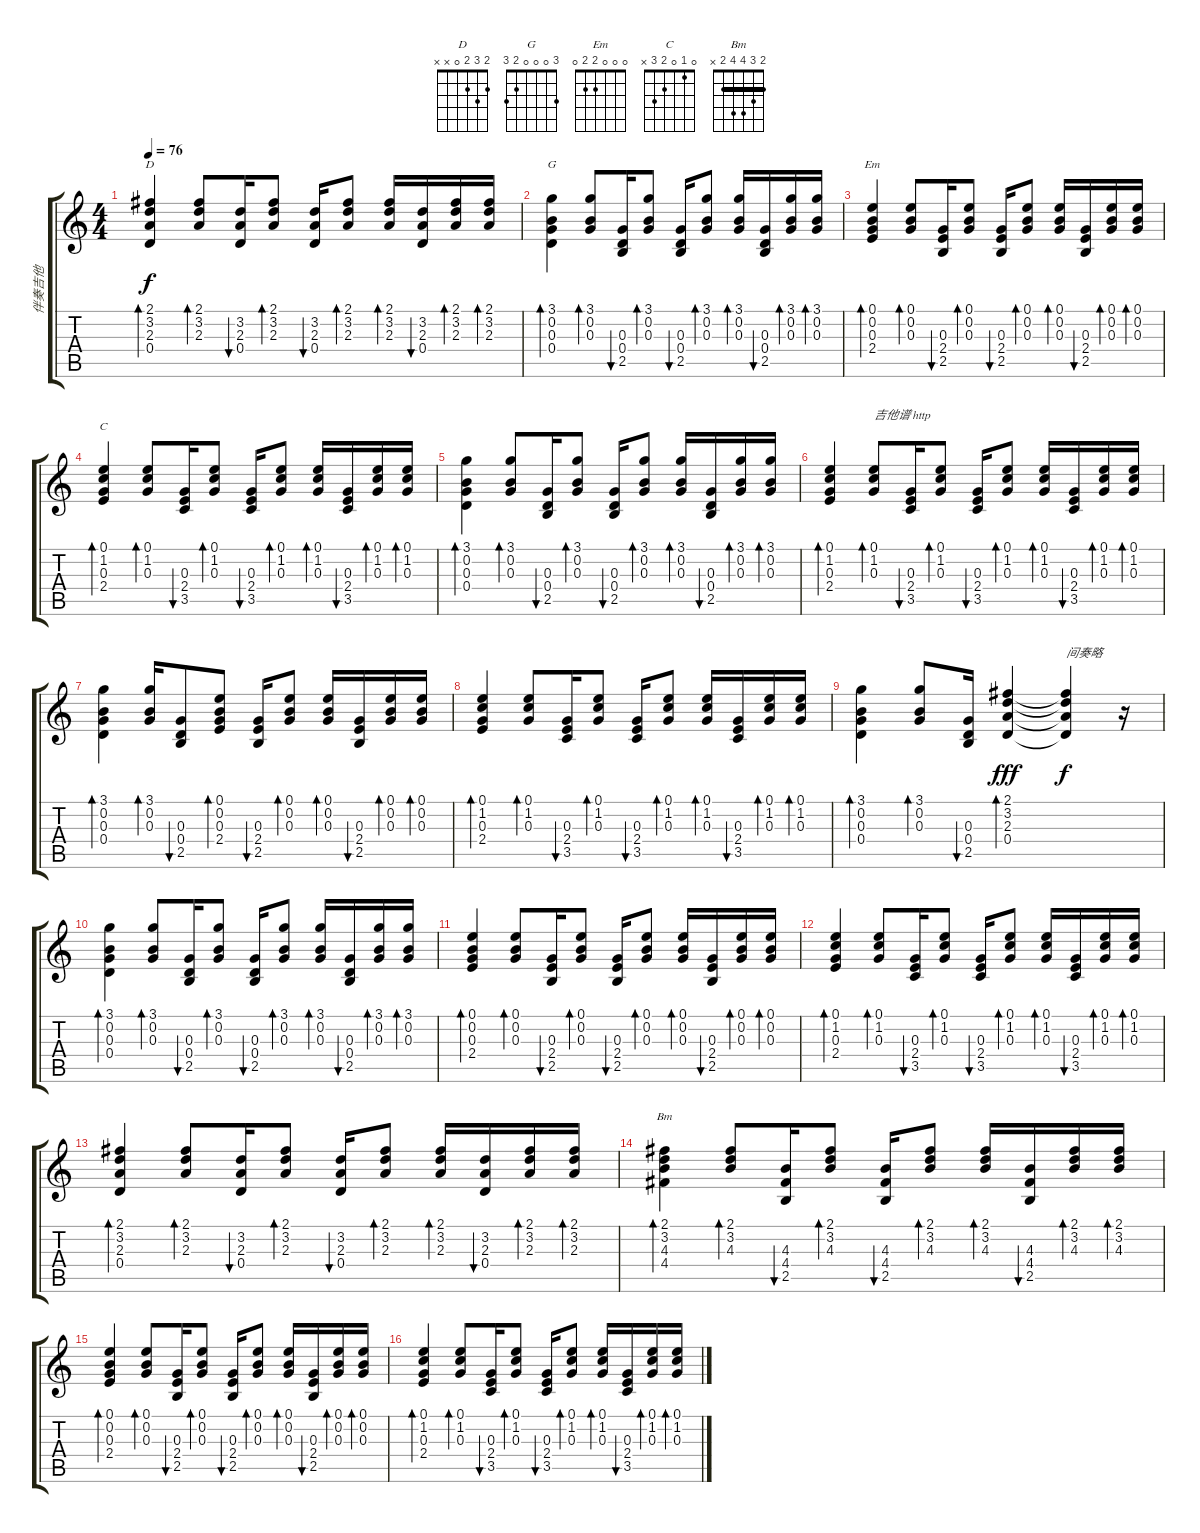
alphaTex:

\track ("伴奏吉他" "伴奏吉他") {instrument acousticguitarsteel}
\staff {score tabs}
\tuning (E4 B3 G3 D3 A2 E2) {hide}
\chord ("D" 2 3 2 0 x x)
\chord ("G" 3 0 0 0 2 3)
\chord ("Em" 0 0 0 2 2 0)
\chord ("C" 0 1 0 2 3 x)
\chord ("Bm" 2 3 4 4 2 x) {barre 2}
\ts (4 4)
\tempo 76
\clef g2
\ks c
(2.1 3.2 2.3 0.4).4{bd 60 ch "D" dy f} (2.1 3.2 2.3).8{bd 60} (3.2 2.3 0.4).16{bu 60} (2.1 3.2 2.3).8{bd 60} (3.2 2.3 0.4).16{bu 60} (2.1 3.2 2.3).8{bd 60} (2.1 3.2 2.3).16{bd 30} (3.2 2.3 0.4).16{bu 30} (2.1 3.2 2.3).16{bd 30} (2.1 3.2 2.3).16{bd 60} |
(3.1 0.2 0.3 0.4).4{bd 60 ch "G"} (3.1 0.2 0.3).8{bd 60} (0.3 0.4 2.5).16{bu 60} (3.1 0.2 0.3).8{bd 60} (0.3 0.4 2.5).16{bu 60} (3.1 0.2 0.3).8{bd 60} (3.1 0.2 0.3).16{bd 30} (0.3 0.4 2.5).16{bu 30} (3.1 0.2 0.3).16{bd 30} (3.1 0.2 0.3).16{bd 60} |
(0.1 0.2 0.3 2.4).4{bd 60 ch "Em"} (0.1 0.2 0.3).8{bd 60} (0.3 2.4 2.5).16{bu 60} (0.1 0.2 0.3).8{bd 60} (0.3 2.4 2.5).16{bu 60} (0.1 0.2 0.3).8{bd 60} (0.1 0.2 0.3).16{bd 30} (0.3 2.4 2.5).16{bu 30} (0.1 0.2 0.3).16{bd 30} (0.1 0.2 0.3).16{bd 60} |
(0.1 1.2 0.3 2.4).4{bd 60 ch "C"} (0.1 1.2 0.3).8{bd 60} (0.3 2.4 3.5).16{bu 60} (0.1 1.2 0.3).8{bd 60} (0.3 2.4 3.5).16{bu 60} (0.1 1.2 0.3).8{bd 60} (0.1 1.2 0.3).16{bd 30} (0.3 2.4 3.5).16{bu 30} (0.1 1.2 0.3).16{bd 30} (0.1 1.2 0.3).16{bd 60} |
(3.1 0.2 0.3 0.4).4{bd 60} (3.1 0.2 0.3).8{bd 60} (0.3 0.4 2.5).16{bu 60} (3.1 0.2 0.3).8{bd 60} (0.3 0.4 2.5).16{bu 60} (3.1 0.2 0.3).8{bd 60} (3.1 0.2 0.3).16{bd 30} (0.3 0.4 2.5).16{bu 30} (3.1 0.2 0.3).16{bd 30} (3.1 0.2 0.3).16{bd 60} |
(0.1 1.2 0.3 2.4).4{bd 60} (0.1 1.2 0.3).8{bd 60 txt "吉他谱 http"} (0.3 2.4 3.5).16{bu 60} (0.1 1.2 0.3).8{bd 60} (0.3 2.4 3.5).16{bu 60} (0.1 1.2 0.3).8{bd 60} (0.1 1.2 0.3).16{bd 30} (0.3 2.4 3.5).16{bu 30} (0.1 1.2 0.3).16{bd 30} (0.1 1.2 0.3).16{bd 60} |
(3.1 0.2 0.3 0.4).4{bd 60} (3.1 0.2 0.3).16{bd 60} (0.3 0.4 2.5).8{bu 60} (0.1 0.2 0.3 2.4).8{bd 60} (0.3 2.4 2.5).16{bu 60} (0.1 0.2 0.3).8{bd 60} (0.1 0.2 0.3).16{bd 30} (0.3 2.4 2.5).16{bu 30} (0.1 0.2 0.3).16{bd 30} (0.1 0.2 0.3).16{bd 60} |
(0.1 1.2 0.3 2.4).4{bd 60} (0.1 1.2 0.3).8{bd 60} (0.3 2.4 3.5).16{bu 60} (0.1 1.2 0.3).8{bd 60} (0.3 2.4 3.5).16{bu 60} (0.1 1.2 0.3).8{bd 60} (0.1 1.2 0.3).16{bd 30} (0.3 2.4 3.5).16{bu 30} (0.1 1.2 0.3).16{bd 30} (0.1 1.2 0.3).16{bd 60} |
(3.1 0.2 0.3 0.4).4{bd 60} (3.1 0.2 0.3).8{bd 60} (0.3 0.4 2.5).16{bu 60} (2.1 3.2 2.3 0.4).4{bd 60 dy fff} (2.1{t} 3.2{t} 2.3{t} 0.4{t}).4{txt "间奏略" dy f} r.16 |
(3.1 0.2 0.3 0.4).4{bd 60} (3.1 0.2 0.3).8{bd 60} (0.3 0.4 2.5).16{bu 60} (3.1 0.2 0.3).8{bd 60} (0.3 0.4 2.5).16{bu 60} (3.1 0.2 0.3).8{bd 60} (3.1 0.2 0.3).16{bd 30} (0.3 0.4 2.5).16{bu 30} (3.1 0.2 0.3).16{bd 30} (3.1 0.2 0.3).16{bd 60} |
(0.1 0.2 0.3 2.4).4{bd 60} (0.1 0.2 0.3).8{bd 60} (0.3 2.4 2.5).16{bu 60} (0.1 0.2 0.3).8{bd 60} (0.3 2.4 2.5).16{bu 60} (0.1 0.2 0.3).8{bd 60} (0.1 0.2 0.3).16{bd 30} (0.3 2.4 2.5).16{bu 30} (0.1 0.2 0.3).16{bd 30} (0.1 0.2 0.3).16{bd 60} |
(0.1 1.2 0.3 2.4).4{bd 60} (0.1 1.2 0.3).8{bd 60} (0.3 2.4 3.5).16{bu 60} (0.1 1.2 0.3).8{bd 60} (0.3 2.4 3.5).16{bu 60} (0.1 1.2 0.3).8{bd 60} (0.1 1.2 0.3).16{bd 30} (0.3 2.4 3.5).16{bu 30} (0.1 1.2 0.3).16{bd 30} (0.1 1.2 0.3).16{bd 60} |
(2.1 3.2 2.3 0.4).4{bd 60} (2.1 3.2 2.3).8{bd 60} (3.2 2.3 0.4).16{bu 60} (2.1 3.2 2.3).8{bd 60} (3.2 2.3 0.4).16{bu 60} (2.1 3.2 2.3).8{bd 60} (2.1 3.2 2.3).16{bd 30} (3.2 2.3 0.4).16{bu 30} (2.1 3.2 2.3).16{bd 30} (2.1 3.2 2.3).16{bd 60} |
(2.1 3.2 4.3 4.4).4{bd 60 ch "Bm"} (2.1 3.2 4.3).8{bd 60} (4.3 4.4 2.5).16{bu 60} (2.1 3.2 4.3).8{bd 60} (4.3 4.4 2.5).16{bu 60} (2.1 3.2 4.3).8{bd 60} (2.1 3.2 4.3).16{bd 30} (4.3 4.4 2.5).16{bu 30} (2.1 3.2 4.3).16{bd 30} (2.1 3.2 4.3).16{bd 60} |
(0.1 0.2 0.3 2.4).4{bd 60} (0.1 0.2 0.3).8{bd 60} (0.3 2.4 2.5).16{bu 60} (0.1 0.2 0.3).8{bd 60} (0.3 2.4 2.5).16{bu 60} (0.1 0.2 0.3).8{bd 60} (0.1 0.2 0.3).16{bd 30} (0.3 2.4 2.5).16{bu 30} (0.1 0.2 0.3).16{bd 30} (0.1 0.2 0.3).16{bd 60} |
(0.1 1.2 0.3 2.4).4{bd 60} (0.1 1.2 0.3).8{bd 60} (0.3 2.4 3.5).16{bu 60} (0.1 1.2 0.3).8{bd 60} (0.3 2.4 3.5).16{bu 60} (0.1 1.2 0.3).8{bd 60} (0.1 1.2 0.3).16{bd 30} (0.3 2.4 3.5).16{bu 30} (0.1 1.2 0.3).16{bd 30} (0.1 1.2 0.3).16{bd 60}
